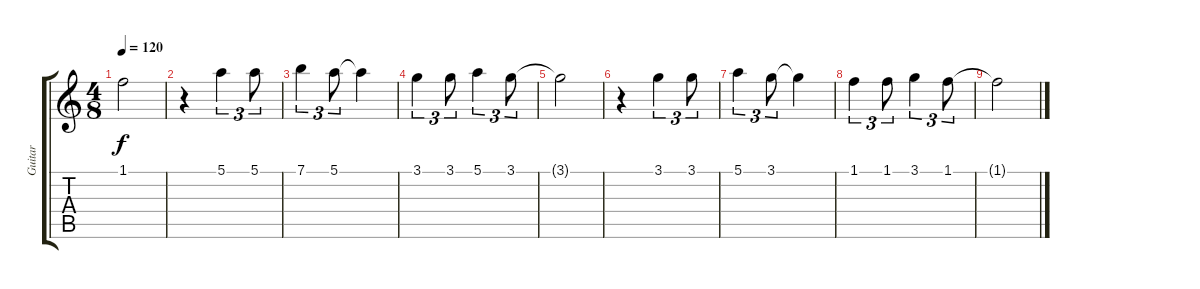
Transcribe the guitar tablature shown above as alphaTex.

\track ("Guitar" "Guitar") {instrument electricguitarjazz}
\staff {score tabs}
\tuning (E4 B3 G3 D3 A2 E2) {hide}
\ts (4 8)
\tempo 120
\clef g2
\ks c
1.1{t}.2{dy f} |
r.4 5.1.4{tu (3 2)} 5.1.8{tu (3 2)} |
7.1.4{tu (3 2)} 5.1.8{tu (3 2)} 5.1{t}.4 |
3.1.4{tu (3 2)} 3.1.8{tu (3 2)} 5.1.4{tu (3 2)} 3.1.8{tu (3 2)} |
3.1{t}.2 |
r.4 3.1.4{tu (3 2)} 3.1.8{tu (3 2)} |
5.1.4{tu (3 2)} 3.1.8{tu (3 2)} 3.1{t}.4 |
1.1.4{tu (3 2)} 1.1.8{tu (3 2)} 3.1.4{tu (3 2)} 1.1.8{tu (3 2)} |
1.1{t}.2
